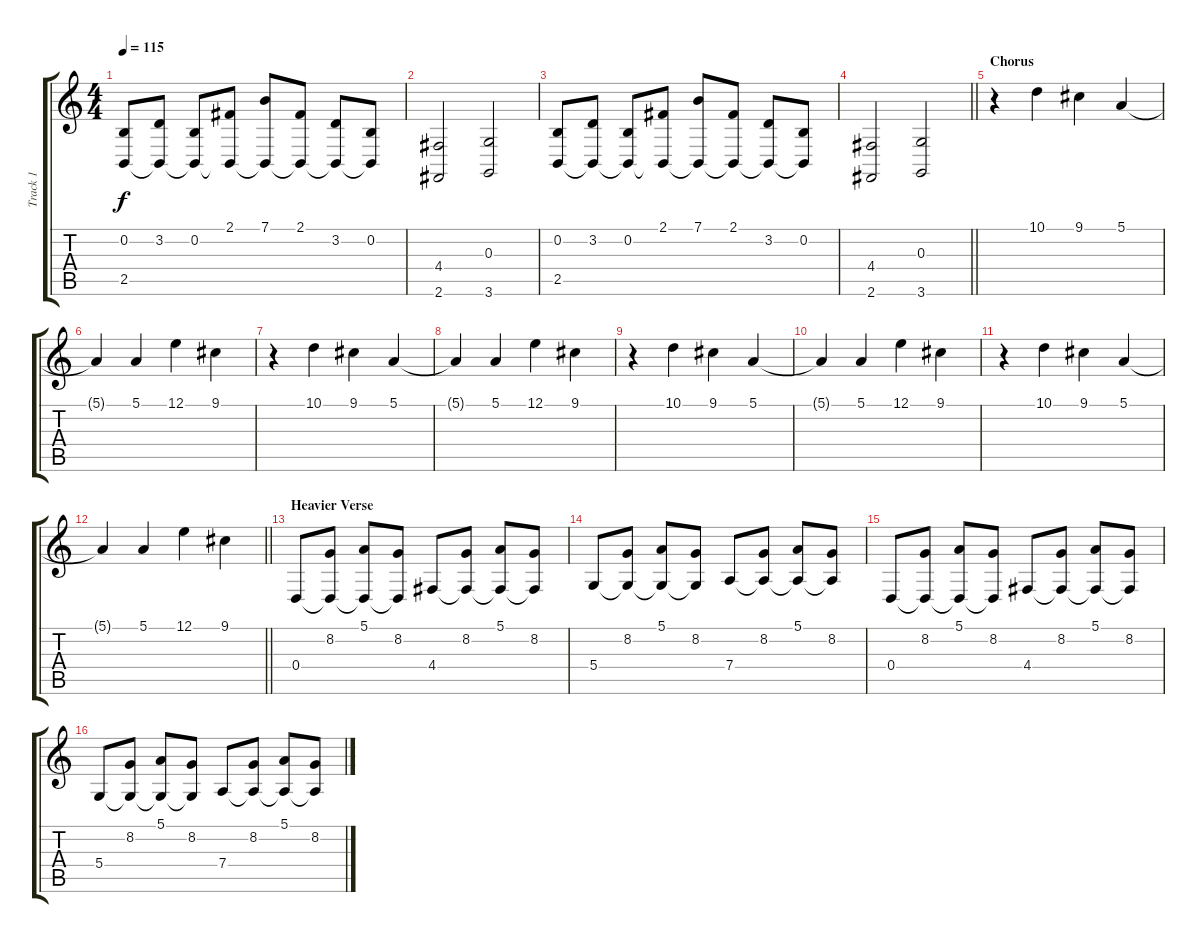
\track ("Track 1" "Track 1") {instrument brightacousticpiano}
\staff {score tabs}
\tuning (E4 B3 G3 D3 A2 E2) {hide}
\ts (4 4)
\tempo 115
\clef g2
\ks c
(0.2 2.5).8{dy f} (3.2 2.5{t}).8 (0.2 2.5{t}).8 (2.1 2.5{t}).8 (7.1 2.5{t}).8 (2.1 2.5{t}).8 (3.2 2.5{t}).8 (0.2 2.5{t}).8 |
(4.4 2.6).2 (0.3 3.6).2 |
(0.2 2.5).8 (3.2 2.5{t}).8 (0.2 2.5{t}).8 (2.1 2.5{t}).8 (7.1 2.5{t}).8 (2.1 2.5{t}).8 (3.2 2.5{t}).8 (0.2 2.5{t}).8 |
\barLineRight lightlight
(4.4 2.6).2 (0.3 3.6).2 |
\section ("" "Chorus")
r.4 10.1.4 9.1.4 5.1.4 |
5.1{t}.4 5.1.4 12.1.4 9.1.4 |
r.4 10.1.4 9.1.4 5.1.4 |
5.1{t}.4 5.1.4 12.1.4 9.1.4 |
r.4 10.1.4 9.1.4 5.1.4 |
5.1{t}.4 5.1.4 12.1.4 9.1.4 |
r.4 10.1.4 9.1.4 5.1.4 |
\barLineRight lightlight
5.1{t}.4 5.1.4 12.1.4 9.1.4 |
\section ("" "Heavier Verse")
0.4.8 (8.2 0.4{t}).8 (5.1 0.4{t}).8 (8.2 0.4{t}).8 4.4.8 (8.2 4.4{t}).8 (5.1 4.4{t}).8 (8.2 4.4{t}).8 |
5.4.8 (8.2 5.4{t}).8 (5.1 5.4{t}).8 (8.2 5.4{t}).8 7.4.8 (8.2 7.4{t}).8 (5.1 7.4{t}).8 (8.2 7.4{t}).8 |
0.4.8 (8.2 0.4{t}).8 (5.1 0.4{t}).8 (8.2 0.4{t}).8 4.4.8 (8.2 4.4{t}).8 (5.1 4.4{t}).8 (8.2 4.4{t}).8 |
5.4.8 (8.2 5.4{t}).8 (5.1 5.4{t}).8 (8.2 5.4{t}).8 7.4.8 (8.2 7.4{t}).8 (5.1 7.4{t}).8 (8.2 7.4{t}).8
